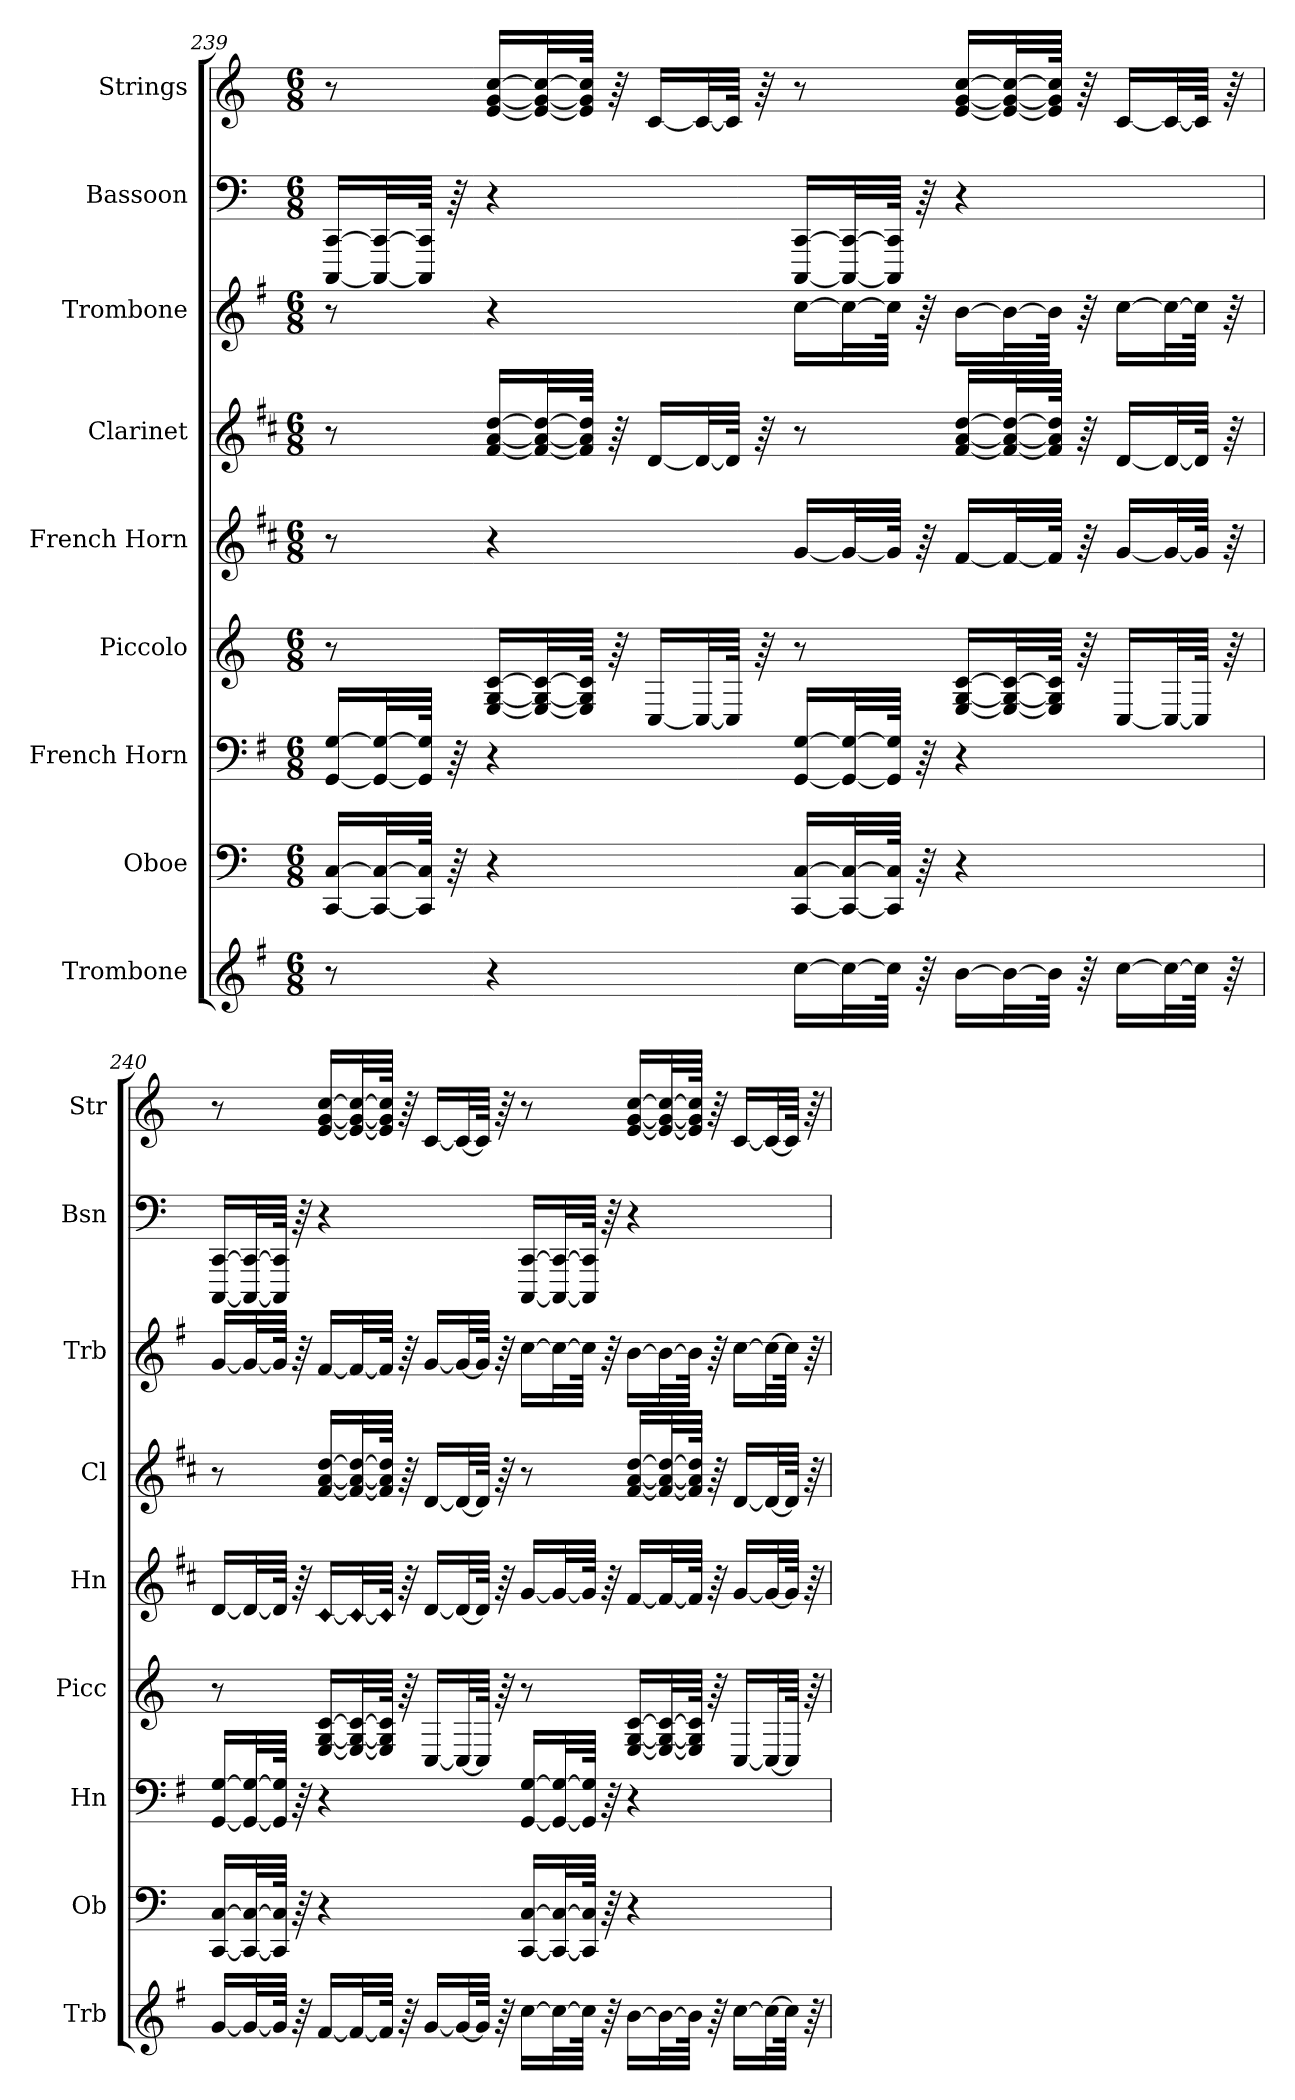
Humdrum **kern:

**kern	**kern	**kern	**kern	**kern	**kern	**kern	**kern	**kern
*part9	*part8	*part7	*part6	*part5	*part4	*part3	*part2	*part1
*staff9	*staff8	*staff7	*staff6	*staff5	*staff4	*staff3	*staff2	*staff1
*I"Trombone	*I"Oboe	*I"French Horn	*I"Piccolo	*I"French Horn	*I"Clarinet	*I"Trombone	*I"Bassoon	*I"Strings
*I'Trb	*I'Ob	*I'Hn	*I'Picc	*I'Hn	*I'Cl	*I'Trb	*I'Bsn	*I'Str
*clefG2	*clefF4	*clefF4	*clefG2	*clefG2	*clefG2	*clefG2	*clefF4	*clefG2
*	*	*ITrd4c7	*ITrd-7c-12	*ITrd4c7	*ITrd1c2	*	*	*
*k[f#]	*k[]	*k[]	*k[]	*k[f#]	*k[]	*k[f#]	*k[]	*k[]
*M6/8	*M6/8	*M6/8	*M6/8	*M6/8	*M6/8	*M6/8	*M6/8	*M6/8
*MM250	*MM250	*MM250	*MM250	*MM250	*MM250	*MM250	*MM250	*MM250
=239	=239	=239	=239	=239	=239	=239	=239	=239
8r	[16CC/ [16C/LL	[16CC/ [16C/LL	8r	8r	8r	8r	[16CCC/ [16CC/LL	8r
.	32CC/_ 32C/_L	32CC/_ 32C/_L	.	.	.	.	32CCC/_ 32CC/_L	.
.	64CC/] 64C/]JJJk	64CC/] 64C/]JJJk	.	.	.	.	64CCC/] 64CC/]JJJk	.
.	64r	64r	.	.	.	.	64r	.
4r	4r	4r	[16e/ [16g/ [16cc/LL	4r	[16e/ [16g/ [16cc/LL	4r	4r	[16e/ [16g/ [16cc/LL
.	.	.	32e/_ 32g/_ 32cc/_L	.	32e/_ 32g/_ 32cc/_L	.	.	32e/_ 32g/_ 32cc/_L
.	.	.	64e/] 64g/] 64cc/]JJJk	.	64e/] 64g/] 64cc/]JJJk	.	.	64e/] 64g/] 64cc/]JJJk
.	.	.	64r	.	64r	.	.	64r
.	.	.	[16c/LL	.	[16c/LL	.	.	[16c/LL
.	.	.	32c/L_	.	32c/L_	.	.	32c/L_
.	.	.	64c/JJJk]	.	64c/JJJk]	.	.	64c/JJJk]
.	.	.	64r	.	64r	.	.	64r
[16cc\LL	[16CC/ [16C/LL	[16CC/ [16C/LL	8r	[16c/LL	8r	[16cc\LL	[16CCC/ [16CC/LL	8r
32cc\L_	32CC/_ 32C/_L	32CC/_ 32C/_L	.	32c/L_	.	32cc\L_	32CCC/_ 32CC/_L	.
64cc\JJJk]	64CC/] 64C/]JJJk	64CC/] 64C/]JJJk	.	64c/JJJk]	.	64cc\JJJk]	64CCC/] 64CC/]JJJk	.
64r	64r	64r	.	64r	.	64r	64r	.
[16b\LL	4r	4r	[16e/ [16g/ [16cc/LL	[16B/LL	[16e/ [16g/ [16cc/LL	[16b\LL	4r	[16e/ [16g/ [16cc/LL
32b\L_	.	.	32e/_ 32g/_ 32cc/_L	32B/L_	32e/_ 32g/_ 32cc/_L	32b\L_	.	32e/_ 32g/_ 32cc/_L
64b\JJJk]	.	.	64e/] 64g/] 64cc/]JJJk	64B/JJJk]	64e/] 64g/] 64cc/]JJJk	64b\JJJk]	.	64e/] 64g/] 64cc/]JJJk
64r	.	.	64r	64r	64r	64r	.	64r
[16cc\LL	.	.	[16c/LL	[16c/LL	[16c/LL	[16cc\LL	.	[16c/LL
32cc\L_	.	.	32c/L_	32c/L_	32c/L_	32cc\L_	.	32c/L_
64cc\JJJk]	.	.	64c/JJJk]	64c/JJJk]	64c/JJJk]	64cc\JJJk]	.	64c/JJJk]
64r	.	.	64r	64r	64r	64r	.	64r
!!LO:PB:g=z
=240	=240	=240	=240	=240	=240	=240	=240	=240
[16g/LL	[16CC/ [16C/LL	[16CC/ [16C/LL	8r	[16G/LL	8r	[16g/LL	[16CCC/ [16CC/LL	8r
32g/L_	32CC/_ 32C/_L	32CC/_ 32C/_L	.	32G/L_	.	32g/L_	32CCC/_ 32CC/_L	.
64g/JJJk]	64CC/] 64C/]JJJk	64CC/] 64C/]JJJk	.	64G/JJJk]	.	64g/JJJk]	64CCC/] 64CC/]JJJk	.
64r	64r	64r	.	64r	.	64r	64r	.
!	!	!	!	!LO:N:head=diamond	!	!	!	!
[16f#/LL	4r	4r	[16e/ [16g/ [16cc/LL	[16F#/LL	[16e/ [16g/ [16cc/LL	[16f#/LL	4r	[16e/ [16g/ [16cc/LL
!	!	!	!	!LO:N:head=diamond	!	!	!	!
32f#/L_	.	.	32e/_ 32g/_ 32cc/_L	32F#/L_	32e/_ 32g/_ 32cc/_L	32f#/L_	.	32e/_ 32g/_ 32cc/_L
!	!	!	!	!LO:N:head=diamond	!	!	!	!
64f#/JJJk]	.	.	64e/] 64g/] 64cc/]JJJk	64F#/JJJk]	64e/] 64g/] 64cc/]JJJk	64f#/JJJk]	.	64e/] 64g/] 64cc/]JJJk
64r	.	.	64r	64r	64r	64r	.	64r
[16g/LL	.	.	[16c/LL	[16G/LL	[16c/LL	[16g/LL	.	[16c/LL
32g/L_	.	.	32c/L_	32G/L_	32c/L_	32g/L_	.	32c/L_
64g/JJJk]	.	.	64c/JJJk]	64G/JJJk]	64c/JJJk]	64g/JJJk]	.	64c/JJJk]
64r	.	.	64r	64r	64r	64r	.	64r
[16cc\LL	[16CC/ [16C/LL	[16CC/ [16C/LL	8r	[16c/LL	8r	[16cc\LL	[16CCC/ [16CC/LL	8r
32cc\L_	32CC/_ 32C/_L	32CC/_ 32C/_L	.	32c/L_	.	32cc\L_	32CCC/_ 32CC/_L	.
64cc\JJJk]	64CC/] 64C/]JJJk	64CC/] 64C/]JJJk	.	64c/JJJk]	.	64cc\JJJk]	64CCC/] 64CC/]JJJk	.
64r	64r	64r	.	64r	.	64r	64r	.
[16b\LL	4r	4r	[16e/ [16g/ [16cc/LL	[16B/LL	[16e/ [16g/ [16cc/LL	[16b\LL	4r	[16e/ [16g/ [16cc/LL
32b\L_	.	.	32e/_ 32g/_ 32cc/_L	32B/L_	32e/_ 32g/_ 32cc/_L	32b\L_	.	32e/_ 32g/_ 32cc/_L
64b\JJJk]	.	.	64e/] 64g/] 64cc/]JJJk	64B/JJJk]	64e/] 64g/] 64cc/]JJJk	64b\JJJk]	.	64e/] 64g/] 64cc/]JJJk
64r	.	.	64r	64r	64r	64r	.	64r
[16cc\LL	.	.	[16c/LL	[16c/LL	[16c/LL	[16cc\LL	.	[16c/LL
32cc\L_	.	.	32c/L_	32c/L_	32c/L_	32cc\L_	.	32c/L_
64cc\JJJk]	.	.	64c/JJJk]	64c/JJJk]	64c/JJJk]	64cc\JJJk]	.	64c/JJJk]
64r	.	.	64r	64r	64r	64r	.	64r
=	=	=	=	=	=	=	=	=
*-	*-	*-	*-	*-	*-	*-	*-	*-
